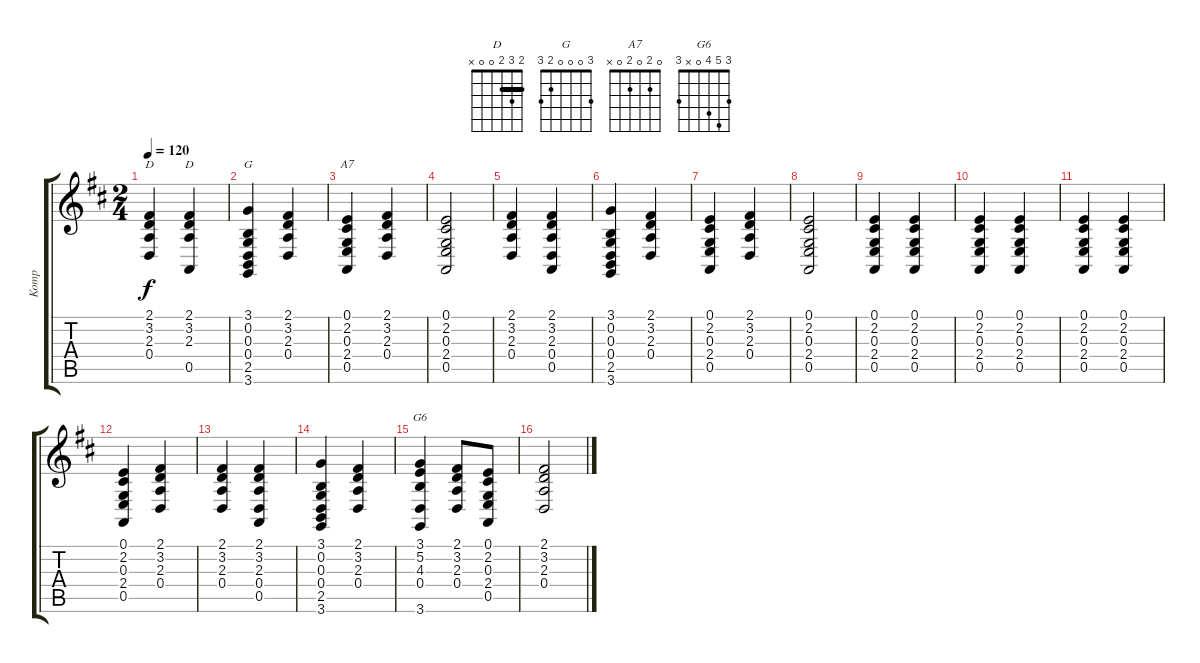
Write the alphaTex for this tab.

\track ("Komp" "Komp") {instrument violin}
\staff {score tabs}
\tuning (E4 B3 G3 D3 A2 E2) {hide}
\chord ("D" 2 3 2 0 x x) {barre 2}
\chord ("D" 2 3 2 0 0 x) {barre 2}
\chord ("G" 3 0 0 0 2 3)
\chord ("A7" 0 2 0 2 0 x)
\chord ("G6" 3 5 4 0 x 3)
\ts (2 4)
\tempo 120
\clef g2
\ks d
(2.1 3.2 2.3 0.4).4{ch "D" dy f instrument violin} (2.1 3.2 2.3 0.5).4{ch "D"} |
(3.1 0.2 0.3 0.4 2.5 3.6).4{ch "G"} (2.1 3.2 2.3 0.4).4 |
(0.1 2.2 0.3 2.4 0.5).4{ch "A7"} (2.1 3.2 2.3 0.4).4 |
(0.1 2.2 0.3 2.4 0.5).2 |
(2.1 3.2 2.3 0.4).4 (2.1 3.2 2.3 0.4 0.5).4 |
(3.1 0.2 0.3 0.4 2.5 3.6).4 (2.1 3.2 2.3 0.4).4 |
(0.1 2.2 0.3 2.4 0.5).4 (2.1 3.2 2.3 0.4).4 |
(0.1 2.2 0.3 2.4 0.5).2 |
(0.1 2.2 0.3 2.4 0.5).4 (0.1 2.2 0.3 2.4 0.5).4 |
(0.1 2.2 0.3 2.4 0.5).4 (0.1 2.2 0.3 2.4 0.5).4 |
(0.1 2.2 0.3 2.4 0.5).4 (0.1 2.2 0.3 2.4 0.5).4 |
(0.1 2.2 0.3 2.4 0.5).4 (2.1 3.2 2.3 0.4).4 |
(2.1 3.2 2.3 0.4).4 (2.1 3.2 2.3 0.4 0.5).4 |
(3.1 0.2 0.3 0.4 2.5 3.6).4 (2.1 3.2 2.3 0.4).4 |
(3.1 5.2 4.3 0.4 3.6).4{ch "G6"} (2.1 3.2 2.3 0.4).8 (0.1 2.2 0.3 2.4 0.5).8 |
(2.1 3.2 2.3 0.4).2
